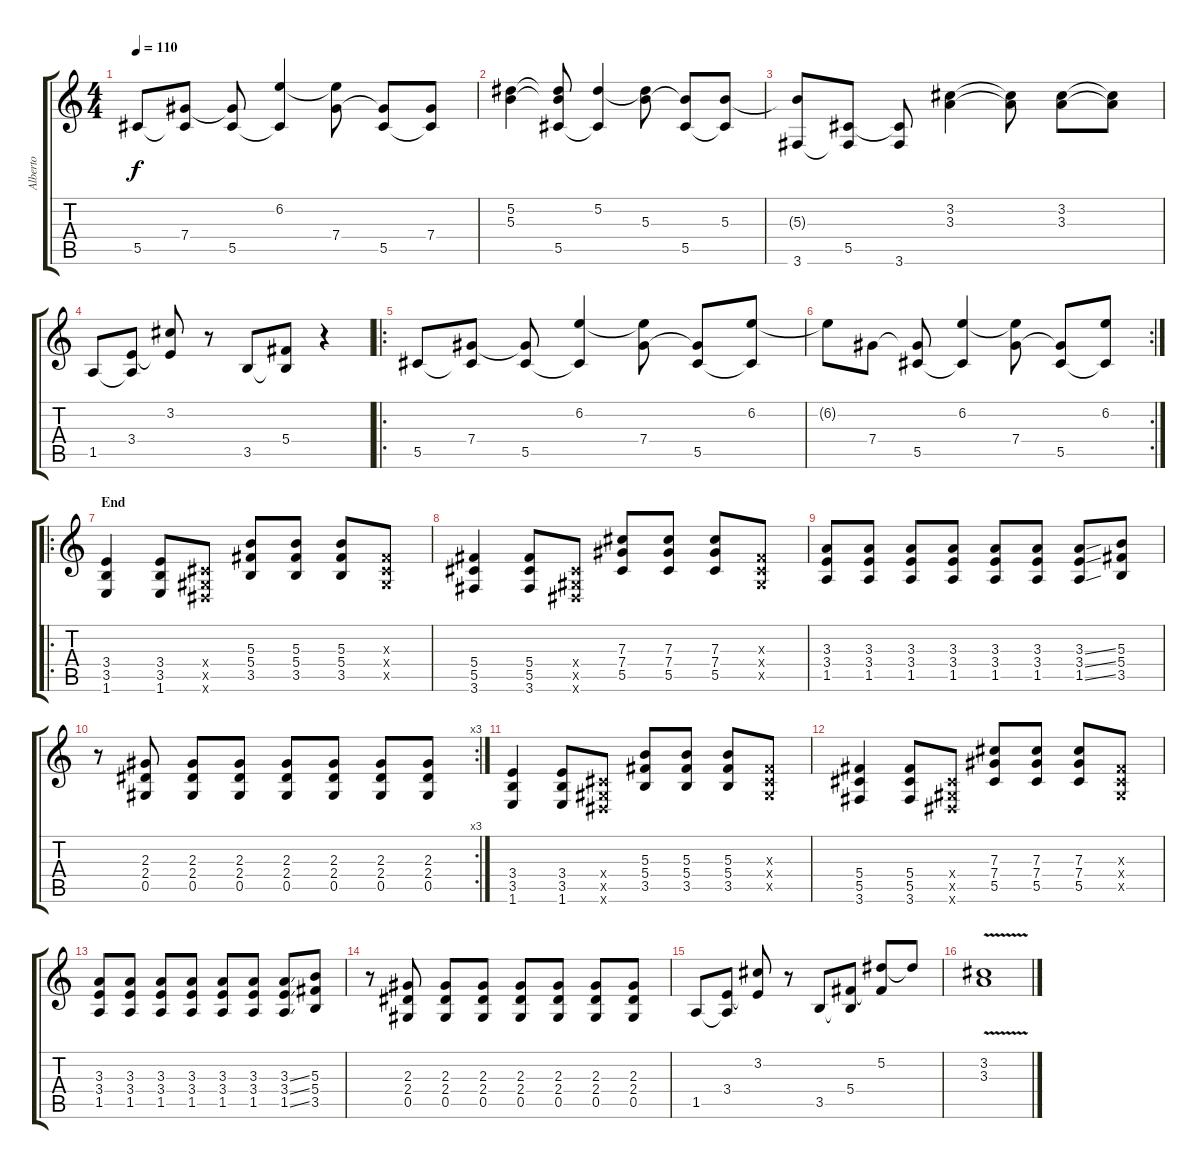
\track ("Alberto" "Alberto") {instrument distortionguitar}
\staff {score tabs}
\tuning (Eb4 Bb3 Gb3 Db3 Ab2 Eb2) {hide}
\ts (4 4)
\tempo 110
\clef g2
\ks c
5.5.8{dy f} (7.4 5.5{t}).8 (7.4{t} 5.5).8 (6.2 5.5{t}).4 (6.2{t} 7.4).8 (7.4{t} 5.5).8 (7.4 5.5{t}).8 |
(5.2 5.3).4 (5.2{t} 5.3{t} 5.5).8 (5.2 5.5{t}).4 (5.2{t} 5.3).8 (5.3{t} 5.5).8 (5.3 5.5{t}).8 |
(5.3{t} 3.6).8 (5.5 3.6{t}).8 (5.5{t} 3.6).8 (3.2 3.3).4 (3.2{t} 3.3{t}).8 (3.2 3.3).8 (3.2{t} 3.3{t}).8 |
1.5.8 (3.4 1.5{t}).8 (3.2 3.4{t}).8 r.8 3.5.8 (5.4 3.5{t}).8 r.4 |
\ro
5.5.8 (7.4 5.5{t}).8 (7.4{t} 5.5).8 (6.2 5.5{t}).4 (6.2{t} 7.4).8 (7.4{t} 5.5).8 (6.2 5.5{t}).8 |
\rc 2
6.2{t}.8 7.4.8 (7.4{t} 5.5).8 (6.2 5.5{t}).4 (6.2{t} 7.4).8 (7.4{t} 5.5).8 (6.2 5.5{t}).8 |
\ro
\section ("" "End")
(3.4 3.5 1.6).4 (3.4 3.5 1.6).8 (0.4{x} 0.5{x} 0.6{x}).8 (5.3 5.4 3.5).8 (5.3 5.4 3.5).8 (5.3 5.4 3.5).8 (0.3{x} 0.4{x} 0.5{x}).8 |
(5.4 5.5 3.6).4 (5.4 5.5 3.6).8 (0.4{x} 0.5{x} 0.6{x}).8 (7.3 7.4 5.5).8 (7.3 7.4 5.5).8 (7.3 7.4 5.5).8 (0.3{x} 0.4{x} 0.5{x}).8 |
(3.3 3.4 1.5).8 (3.3 3.4 1.5).8 (3.3 3.4 1.5).8 (3.3 3.4 1.5).8 (3.3 3.4 1.5).8 (3.3 3.4 1.5).8 (3.3{ss} 3.4{ss} 1.5{ss}).8 (5.3 5.4 3.5).8 |
\rc 3
r.8 (2.3 2.4 0.5).8 (2.3 2.4 0.5).8 (2.3 2.4 0.5).8 (2.3 2.4 0.5).8 (2.3 2.4 0.5).8 (2.3 2.4 0.5).8 (2.3 2.4 0.5).8 |
(3.4 3.5 1.6).4 (3.4 3.5 1.6).8 (0.4{x} 0.5{x} 0.6{x}).8 (5.3 5.4 3.5).8 (5.3 5.4 3.5).8 (5.3 5.4 3.5).8 (0.3{x} 0.4{x} 0.5{x}).8 |
(5.4 5.5 3.6).4 (5.4 5.5 3.6).8 (0.4{x} 0.5{x} 0.6{x}).8 (7.3 7.4 5.5).8 (7.3 7.4 5.5).8 (7.3 7.4 5.5).8 (0.3{x} 0.4{x} 0.5{x}).8 |
(3.3 3.4 1.5).8 (3.3 3.4 1.5).8 (3.3 3.4 1.5).8 (3.3 3.4 1.5).8 (3.3 3.4 1.5).8 (3.3 3.4 1.5).8 (3.3{ss} 3.4{ss} 1.5{ss}).8 (5.3 5.4 3.5).8 |
r.8 (2.3 2.4 0.5).8 (2.3 2.4 0.5).8 (2.3 2.4 0.5).8 (2.3 2.4 0.5).8 (2.3 2.4 0.5).8 (2.3 2.4 0.5).8 (2.3 2.4 0.5).8 |
1.5.8 (3.4 1.5{t}).8 (3.2 3.4{t}).8 r.8 3.5.8 (5.4 3.5{t}).8 (5.2 5.4{t}).8 5.2{t}.8 |
(3.2 3.3{v}).1
